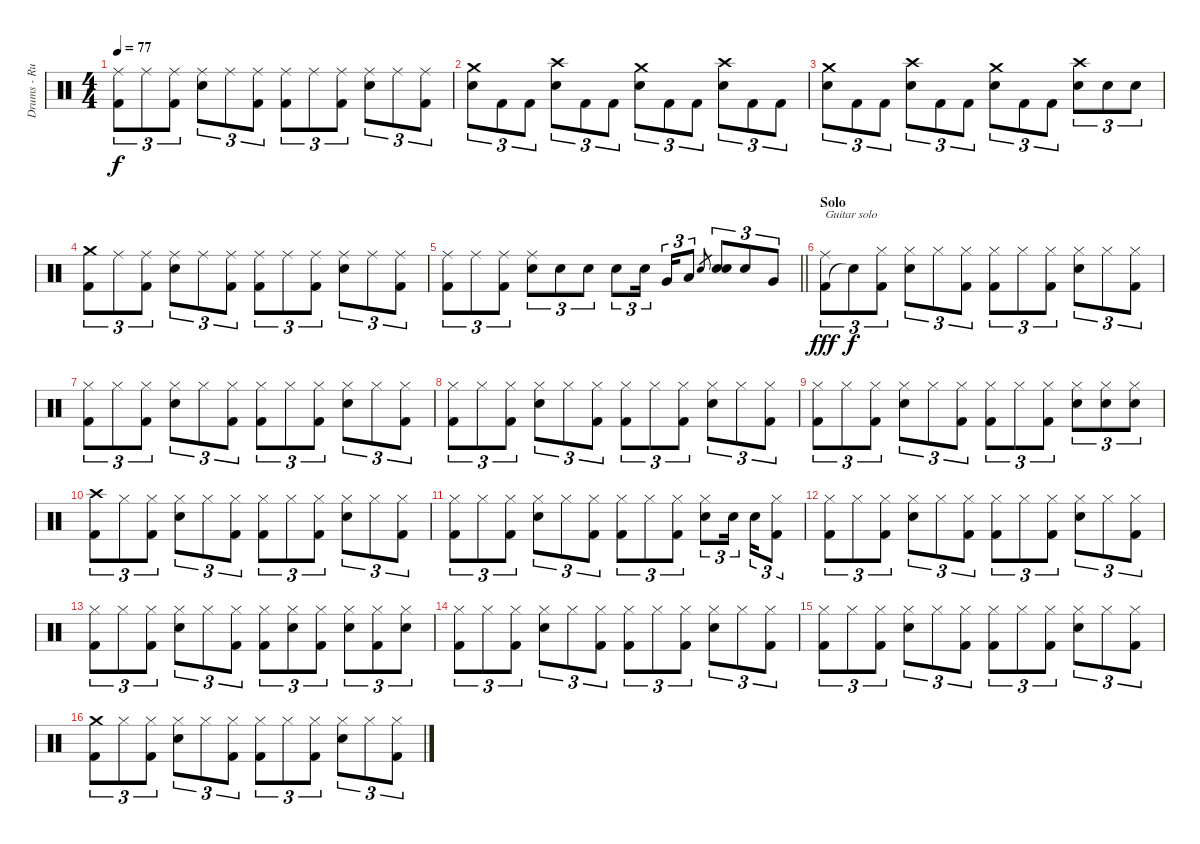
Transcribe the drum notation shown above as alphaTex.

\track ("Drums - Rudd" "Drums - Ru") {instrument percussion}
\staff {score}
\articulation defaults
\ts (4 4)
\tempo 77
\clef neutral
\ks c
("Kick (hit) 2" "Ride (middle)").8{tu (3 2) dy f} "Ride (middle)".8{tu (3 2)} ("Kick (hit) 2" "Ride (middle)").8{tu (3 2)} ("Electric Snare (hit)" "Ride (middle)").8{tu (3 2)} "Ride (middle)".8{tu (3 2)} ("Kick (hit) 2" "Ride (middle)").8{tu (3 2)} ("Kick (hit) 2" "Ride (middle)").8{tu (3 2)} "Ride (middle)".8{tu (3 2)} ("Kick (hit) 2" "Ride (middle)").8{tu (3 2)} ("Electric Snare (hit)" "Ride (middle)").8{tu (3 2)} "Ride (middle)".8{tu (3 2)} ("Kick (hit) 2" "Ride (middle)").8{tu (3 2)} |
("Electric Snare (hit)" "Crash medium (hit)").8{tu (3 2)} "Kick (hit) 2".8{tu (3 2)} "Kick (hit) 2".8{tu (3 2)} ("Electric Snare (hit)" "Crash high (hit)").8{tu (3 2)} "Kick (hit) 2".8{tu (3 2)} "Kick (hit) 2".8{tu (3 2)} ("Electric Snare (hit)" "Crash medium (hit)").8{tu (3 2)} "Kick (hit) 2".8{tu (3 2)} "Kick (hit) 2".8{tu (3 2)} ("Electric Snare (hit)" "Crash high (hit)").8{tu (3 2)} "Kick (hit) 2".8{tu (3 2)} "Kick (hit) 2".8{tu (3 2)} |
("Electric Snare (hit)" "Crash medium (hit)").8{tu (3 2)} "Kick (hit) 2".8{tu (3 2)} "Kick (hit) 2".8{tu (3 2)} ("Electric Snare (hit)" "Crash high (hit)").8{tu (3 2)} "Kick (hit) 2".8{tu (3 2)} "Kick (hit) 2".8{tu (3 2)} ("Electric Snare (hit)" "Crash medium (hit)").8{tu (3 2)} "Kick (hit) 2".8{tu (3 2)} "Kick (hit) 2".8{tu (3 2)} ("Electric Snare (hit)" "Crash high (hit)").8{tu (3 2)} "Electric Snare (hit)".8{tu (3 2)} "Electric Snare (hit)".8{tu (3 2)} |
("Kick (hit) 2" "Crash medium (hit)").8{tu (3 2)} "Ride (middle)".8{tu (3 2)} ("Kick (hit) 2" "Ride (middle)").8{tu (3 2)} ("Electric Snare (hit)" "Ride (middle)").8{tu (3 2)} "Ride (middle)".8{tu (3 2)} ("Kick (hit) 2" "Ride (middle)").8{tu (3 2)} ("Kick (hit) 2" "Ride (middle)").8{tu (3 2)} "Ride (middle)".8{tu (3 2)} ("Kick (hit) 2" "Ride (middle)").8{tu (3 2)} ("Electric Snare (hit)" "Ride (middle)").8{tu (3 2)} "Ride (middle)".8{tu (3 2)} ("Kick (hit) 2" "Ride (middle)").8{tu (3 2)} |
\barLineRight lightlight
("Kick (hit) 2" "Ride (middle)").8{tu (3 2)} "Ride (middle)".8{tu (3 2)} ("Kick (hit) 2" "Ride (middle)").8{tu (3 2)} ("Electric Snare (hit)" "Ride (middle)").8{tu (3 2)} "Electric Snare (hit)".8{tu (3 2)} "Electric Snare (hit)".8{tu (3 2)} "Electric Snare (hit)".8{tu (3 2)} "Electric Snare (hit)".16{tu (3 2) beam splitsecondary} "Very Low Tom (hit)".16{tu (3 2)} "Low Floor Tom (hit)".8{tu (3 2)} "Electric Snare (hit)".8{gr} ("Electric Snare (hit)" "Electric Snare (hit)").8{tu (3 2)} "Electric Snare (hit)".8{tu (3 2)} "Very Low Tom (hit)".8{tu (3 2)} |
\section ("" "Solo")
("Kick (hit) 2" "Ride (middle)").8{tu (3 2) txt "Guitar solo" dy fff} "Snare (hit)"{t}.8{tu (3 2) dy f} ("Kick (hit) 2" "Hi-Hat (closed)").8{tu (3 2)} ("Electric Snare (hit)" "Hi-Hat (closed)").8{tu (3 2)} "Hi-Hat (closed)".8{tu (3 2)} ("Kick (hit) 2" "Hi-Hat (closed)").8{tu (3 2)} ("Kick (hit) 2" "Hi-Hat (closed)").8{tu (3 2)} "Hi-Hat (closed)".8{tu (3 2)} ("Kick (hit) 2" "Hi-Hat (closed)").8{tu (3 2)} ("Electric Snare (hit)" "Hi-Hat (closed)").8{tu (3 2)} "Hi-Hat (closed)".8{tu (3 2)} ("Kick (hit) 2" "Hi-Hat (closed)").8{tu (3 2)} |
("Kick (hit) 2" "Hi-Hat (closed)").8{tu (3 2)} "Hi-Hat (closed)".8{tu (3 2)} ("Kick (hit) 2" "Hi-Hat (closed)").8{tu (3 2)} ("Electric Snare (hit)" "Hi-Hat (closed)").8{tu (3 2)} "Hi-Hat (closed)".8{tu (3 2)} ("Kick (hit) 2" "Hi-Hat (closed)").8{tu (3 2)} ("Kick (hit) 2" "Hi-Hat (closed)").8{tu (3 2)} "Hi-Hat (closed)".8{tu (3 2)} ("Kick (hit) 2" "Hi-Hat (closed)").8{tu (3 2)} ("Electric Snare (hit)" "Hi-Hat (closed)").8{tu (3 2)} "Hi-Hat (closed)".8{tu (3 2)} ("Kick (hit) 2" "Hi-Hat (closed)").8{tu (3 2)} |
("Kick (hit) 2" "Hi-Hat (closed)").8{tu (3 2)} "Hi-Hat (closed)".8{tu (3 2)} ("Kick (hit) 2" "Hi-Hat (closed)").8{tu (3 2)} ("Electric Snare (hit)" "Hi-Hat (closed)").8{tu (3 2)} "Hi-Hat (closed)".8{tu (3 2)} ("Kick (hit) 2" "Hi-Hat (closed)").8{tu (3 2)} ("Kick (hit) 2" "Hi-Hat (closed)").8{tu (3 2)} "Hi-Hat (closed)".8{tu (3 2)} ("Kick (hit) 2" "Hi-Hat (closed)").8{tu (3 2)} ("Electric Snare (hit)" "Hi-Hat (closed)").8{tu (3 2)} "Hi-Hat (closed)".8{tu (3 2)} ("Kick (hit) 2" "Hi-Hat (closed)").8{tu (3 2)} |
("Kick (hit) 2" "Hi-Hat (closed)").8{tu (3 2)} "Hi-Hat (closed)".8{tu (3 2)} ("Kick (hit) 2" "Hi-Hat (closed)").8{tu (3 2)} ("Electric Snare (hit)" "Hi-Hat (closed)").8{tu (3 2)} "Hi-Hat (closed)".8{tu (3 2)} ("Kick (hit) 2" "Hi-Hat (closed)").8{tu (3 2)} ("Kick (hit) 2" "Hi-Hat (closed)").8{tu (3 2)} "Hi-Hat (closed)".8{tu (3 2)} ("Kick (hit) 2" "Hi-Hat (closed)").8{tu (3 2)} ("Electric Snare (hit)" "Hi-Hat (closed)").8{tu (3 2)} ("Electric Snare (hit)" "Hi-Hat (closed)").8{tu (3 2)} ("Electric Snare (hit)" "Hi-Hat (closed)").8{tu (3 2)} |
("Kick (hit) 2" "Crash high (hit)").8{tu (3 2)} "Hi-Hat (closed)".8{tu (3 2)} ("Kick (hit) 2" "Hi-Hat (closed)").8{tu (3 2)} ("Electric Snare (hit)" "Hi-Hat (closed)").8{tu (3 2)} "Hi-Hat (closed)".8{tu (3 2)} ("Kick (hit) 2" "Hi-Hat (closed)").8{tu (3 2)} ("Kick (hit) 2" "Hi-Hat (closed)").8{tu (3 2)} "Hi-Hat (closed)".8{tu (3 2)} ("Kick (hit) 2" "Hi-Hat (closed)").8{tu (3 2)} ("Electric Snare (hit)" "Hi-Hat (closed)").8{tu (3 2)} "Hi-Hat (closed)".8{tu (3 2)} ("Kick (hit) 2" "Hi-Hat (closed)").8{tu (3 2)} |
("Kick (hit) 2" "Hi-Hat (closed)").8{tu (3 2)} "Hi-Hat (closed)".8{tu (3 2)} ("Kick (hit) 2" "Hi-Hat (closed)").8{tu (3 2)} ("Electric Snare (hit)" "Hi-Hat (closed)").8{tu (3 2)} "Hi-Hat (closed)".8{tu (3 2)} ("Kick (hit) 2" "Hi-Hat (closed)").8{tu (3 2)} ("Kick (hit) 2" "Hi-Hat (closed)").8{tu (3 2)} "Hi-Hat (closed)".8{tu (3 2)} ("Kick (hit) 2" "Hi-Hat (closed)").8{tu (3 2)} ("Electric Snare (hit)" "Hi-Hat (closed)").8{tu (3 2)} "Electric Snare (hit)".16{tu (3 2) beam splitsecondary} "Electric Snare (hit)".16{tu (3 2)} ("Kick (hit) 2" "Hi-Hat (closed)").8{tu (3 2)} |
("Kick (hit) 2" "Hi-Hat (closed)").8{tu (3 2)} "Hi-Hat (closed)".8{tu (3 2)} ("Kick (hit) 2" "Hi-Hat (closed)").8{tu (3 2)} ("Electric Snare (hit)" "Hi-Hat (closed)").8{tu (3 2)} "Hi-Hat (closed)".8{tu (3 2)} ("Kick (hit) 2" "Hi-Hat (closed)").8{tu (3 2)} ("Kick (hit) 2" "Hi-Hat (closed)").8{tu (3 2)} "Hi-Hat (closed)".8{tu (3 2)} ("Kick (hit) 2" "Hi-Hat (closed)").8{tu (3 2)} ("Electric Snare (hit)" "Hi-Hat (closed)").8{tu (3 2)} "Hi-Hat (closed)".8{tu (3 2)} ("Kick (hit) 2" "Hi-Hat (closed)").8{tu (3 2)} |
("Kick (hit) 2" "Hi-Hat (closed)").8{tu (3 2)} "Hi-Hat (closed)".8{tu (3 2)} ("Kick (hit) 2" "Hi-Hat (closed)").8{tu (3 2)} ("Electric Snare (hit)" "Hi-Hat (closed)").8{tu (3 2)} "Hi-Hat (closed)".8{tu (3 2)} ("Kick (hit) 2" "Hi-Hat (closed)").8{tu (3 2)} ("Kick (hit) 2" "Hi-Hat (closed)").8{tu (3 2)} ("Electric Snare (hit)" "Hi-Hat (closed)").8{tu (3 2)} ("Kick (hit) 2" "Hi-Hat (closed)").8{tu (3 2)} ("Electric Snare (hit)" "Hi-Hat (closed)").8{tu (3 2)} ("Kick (hit) 2" "Hi-Hat (closed)").8{tu (3 2)} ("Electric Snare (hit)" "Hi-Hat (closed)").8{tu (3 2)} |
("Kick (hit) 2" "Hi-Hat (closed)").8{tu (3 2)} "Hi-Hat (closed)".8{tu (3 2)} ("Kick (hit) 2" "Hi-Hat (closed)").8{tu (3 2)} ("Electric Snare (hit)" "Hi-Hat (closed)").8{tu (3 2)} "Hi-Hat (closed)".8{tu (3 2)} ("Kick (hit) 2" "Hi-Hat (closed)").8{tu (3 2)} ("Kick (hit) 2" "Hi-Hat (closed)").8{tu (3 2)} "Hi-Hat (closed)".8{tu (3 2)} ("Kick (hit) 2" "Hi-Hat (closed)").8{tu (3 2)} ("Electric Snare (hit)" "Hi-Hat (closed)").8{tu (3 2)} "Hi-Hat (closed)".8{tu (3 2)} ("Kick (hit) 2" "Hi-Hat (closed)").8{tu (3 2)} |
("Kick (hit) 2" "Hi-Hat (closed)").8{tu (3 2)} "Hi-Hat (closed)".8{tu (3 2)} ("Kick (hit) 2" "Hi-Hat (closed)").8{tu (3 2)} ("Electric Snare (hit)" "Hi-Hat (closed)").8{tu (3 2)} "Hi-Hat (closed)".8{tu (3 2)} ("Kick (hit) 2" "Hi-Hat (closed)").8{tu (3 2)} ("Kick (hit) 2" "Hi-Hat (closed)").8{tu (3 2)} "Hi-Hat (closed)".8{tu (3 2)} ("Kick (hit) 2" "Hi-Hat (closed)").8{tu (3 2)} ("Electric Snare (hit)" "Hi-Hat (closed)").8{tu (3 2)} "Hi-Hat (closed)".8{tu (3 2)} ("Kick (hit) 2" "Hi-Hat (closed)").8{tu (3 2)} |
("Kick (hit) 2" "Crash medium (hit)").8{tu (3 2)} "Hi-Hat (closed)".8{tu (3 2)} ("Kick (hit) 2" "Hi-Hat (closed)").8{tu (3 2)} ("Electric Snare (hit)" "Hi-Hat (closed)").8{tu (3 2)} "Hi-Hat (closed)".8{tu (3 2)} ("Kick (hit) 2" "Hi-Hat (closed)").8{tu (3 2)} ("Kick (hit) 2" "Hi-Hat (closed)").8{tu (3 2)} "Hi-Hat (closed)".8{tu (3 2)} ("Kick (hit) 2" "Hi-Hat (closed)").8{tu (3 2)} ("Electric Snare (hit)" "Hi-Hat (closed)").8{tu (3 2)} "Hi-Hat (closed)".8{tu (3 2)} ("Kick (hit) 2" "Hi-Hat (closed)").8{tu (3 2)}
